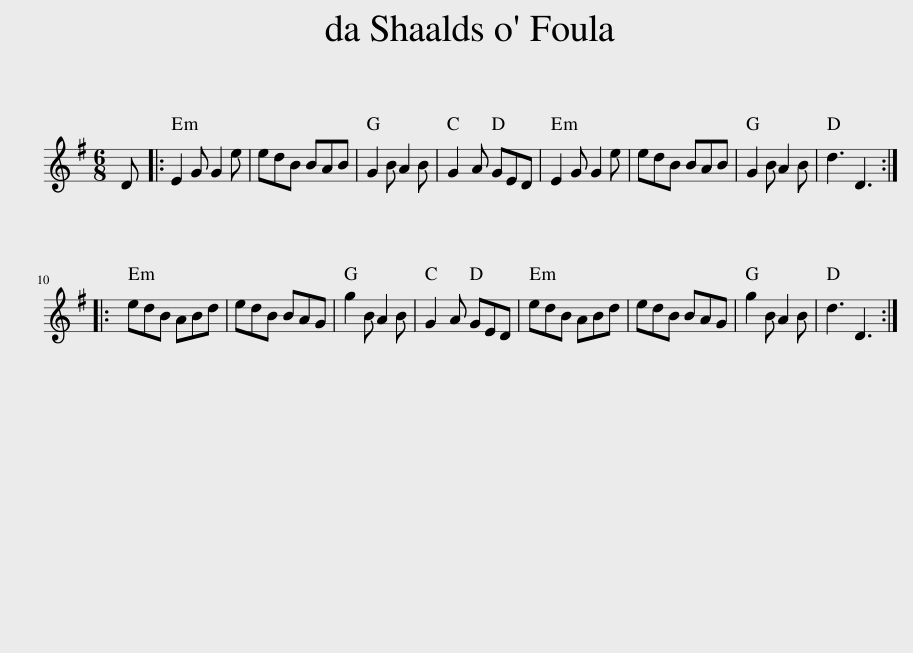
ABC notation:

X:1
L:1/8
M:6/8
I:linebreak $
K:Emin
V:1 treble
V:1
 D |: E2 G G2 e | edB BAB | G2 B A2 B | G2 A GED | %5
 E2 G G2 e | edB BAB | G2 B A2 B | d3 D3 ::$ edB ABd | %10
 edB BAG | g2 B A2 B | G2 A GED | edB ABd | edB BAG | %15
 g2 B A2 B | d3 D3 :| %17
